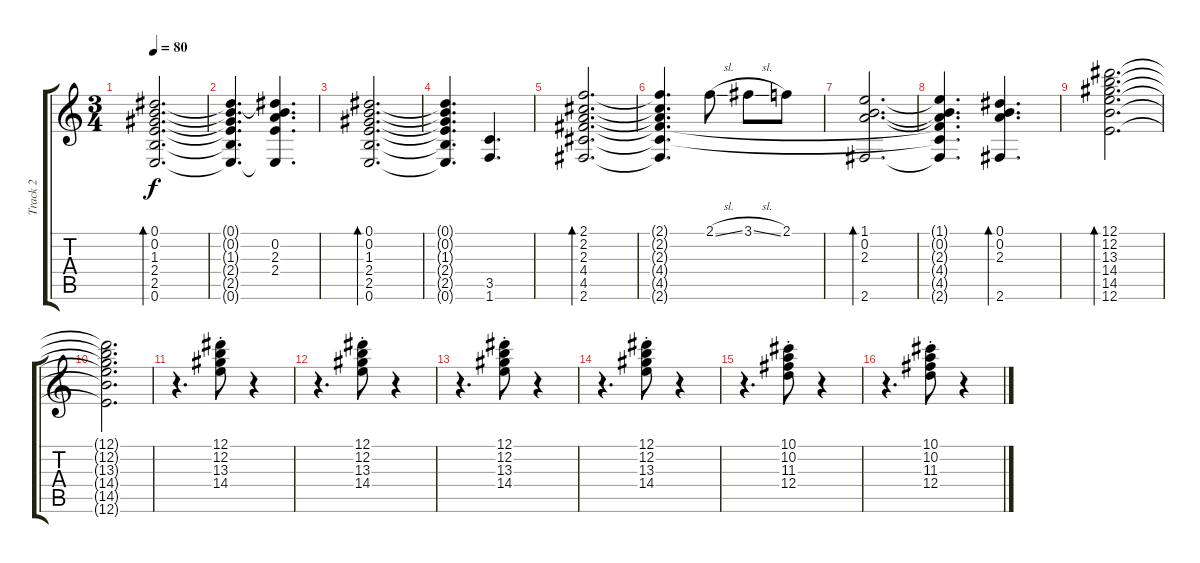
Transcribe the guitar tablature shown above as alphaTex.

\track ("Track 2" "Track 2") {instrument electricguitarclean}
\staff {score tabs}
\tuning (Eb4 B3 G3 D3 A2 E2) {hide}
\ts (3 4)
\tempo 80
\clef g2
\ks c
(0.1 0.2 1.3 2.4 2.5 0.6).2{d bd 120 dy f} |
(0.1{t} 0.2{t} 1.3{t} 2.4{t} 2.5{t} 0.6{t}).4{d} (0.1{t} 0.2 2.3 2.4 0.6{t}).4{d} |
(0.1 0.2 1.3 2.4 2.5 0.6).2{d bd 120} |
(0.1{t} 0.2{t} 1.3{t} 2.4{t} 2.5{t} 0.6{t}).4{d} (3.5 1.6).4{d} |
(2.1 2.2 2.3 4.4 4.5 2.6).2{d bd 120} |
(2.1{t} 2.2{t} 2.3{t} 4.4{t} 4.5{t} 2.6{t}).4{d} 2.1{sl}.8 3.1{sl}.8 2.1.8 |
(1.1 0.2 2.3 2.6).2{d bd 120} |
(1.1{t} 0.2{t} 2.3{t} 4.4{t} 4.5{t} 2.6{t}).4{d} (0.1 0.2 2.3 2.6).4{d bd 120} |
(12.1 12.2 13.3 14.4 14.5 12.6).2{d bd 240} |
(12.1{t} 12.2{t} 13.3{t} 14.4{t} 14.5{t} 12.6{t}).2{d} |
r.4{d} (12.1{st} 12.2{st} 13.3{st} 14.4{st}).8 r.4 |
r.4{d} (12.1{st} 12.2{st} 13.3{st} 14.4{st}).8 r.4 |
r.4{d} (12.1{st} 12.2{st} 13.3{st} 14.4{st}).8 r.4 |
r.4{d} (12.1{st} 12.2{st} 13.3{st} 14.4{st}).8 r.4 |
r.4{d} (10.1{st} 10.2{st} 11.3{st} 12.4{st}).8 r.4 |
r.4{d} (10.1{st} 10.2{st} 11.3{st} 12.4{st}).8 r.4
